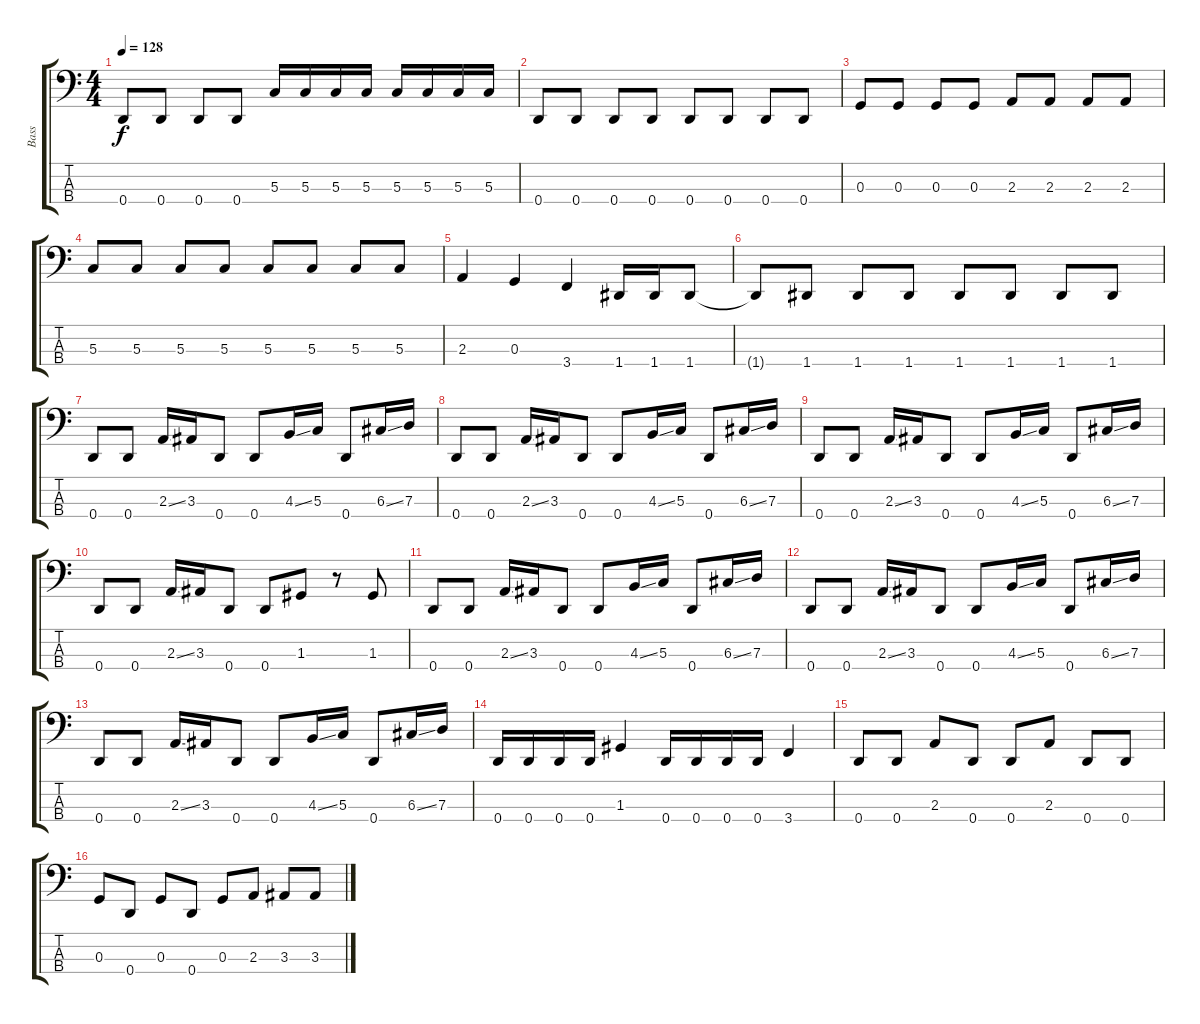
\track ("Bass" "Bass") {instrument electricbassfinger}
\staff {score tabs}
\tuning (F2 C2 G1 D1) {hide}
\ts (4 4)
\tempo 128
\clef f4
\ks c
0.4.8{dy f} 0.4.8 0.4.8 0.4.8 5.3.16 5.3.16 5.3.16 5.3.16 5.3.16 5.3.16 5.3.16 5.3.16 |
0.4.8 0.4.8 0.4.8 0.4.8 0.4.8 0.4.8 0.4.8 0.4.8 |
0.3.8 0.3.8 0.3.8 0.3.8 2.3.8 2.3.8 2.3.8 2.3.8 |
5.3.8 5.3.8 5.3.8 5.3.8 5.3.8 5.3.8 5.3.8 5.3.8 |
2.3.4 0.3.4 3.4.4 1.4.16 1.4.16 1.4.8 |
1.4{t}.8 1.4.8 1.4.8 1.4.8 1.4.8 1.4.8 1.4.8 1.4.8 |
0.4.8 0.4.8 2.3{ss}.16 3.3.16 0.4.8 0.4.8 4.3{ss}.16 5.3.16 0.4.8 6.3{ss}.16 7.3.16 |
0.4.8 0.4.8 2.3{ss}.16 3.3.16 0.4.8 0.4.8 4.3{ss}.16 5.3.16 0.4.8 6.3{ss}.16 7.3.16 |
0.4.8 0.4.8 2.3{ss}.16 3.3.16 0.4.8 0.4.8 4.3{ss}.16 5.3.16 0.4.8 6.3{ss}.16 7.3.16 |
0.4.8 0.4.8 2.3{ss}.16 3.3.16 0.4.8 0.4.8 1.3.8 r.8 1.3.8 |
0.4.8 0.4.8 2.3{ss}.16 3.3.16 0.4.8 0.4.8 4.3{ss}.16 5.3.16 0.4.8 6.3{ss}.16 7.3.16 |
0.4.8 0.4.8 2.3{ss}.16 3.3.16 0.4.8 0.4.8 4.3{ss}.16 5.3.16 0.4.8 6.3{ss}.16 7.3.16 |
0.4.8 0.4.8 2.3{ss}.16 3.3.16 0.4.8 0.4.8 4.3{ss}.16 5.3.16 0.4.8 6.3{ss}.16 7.3.16 |
0.4.16 0.4.16 0.4.16 0.4.16 1.3.4 0.4.16 0.4.16 0.4.16 0.4.16 3.4.4 |
0.4.8 0.4.8 2.3.8 0.4.8 0.4.8 2.3.8 0.4.8 0.4.8 |
0.3.8 0.4.8 0.3.8 0.4.8 0.3.8 2.3.8 3.3.8 3.3.8
